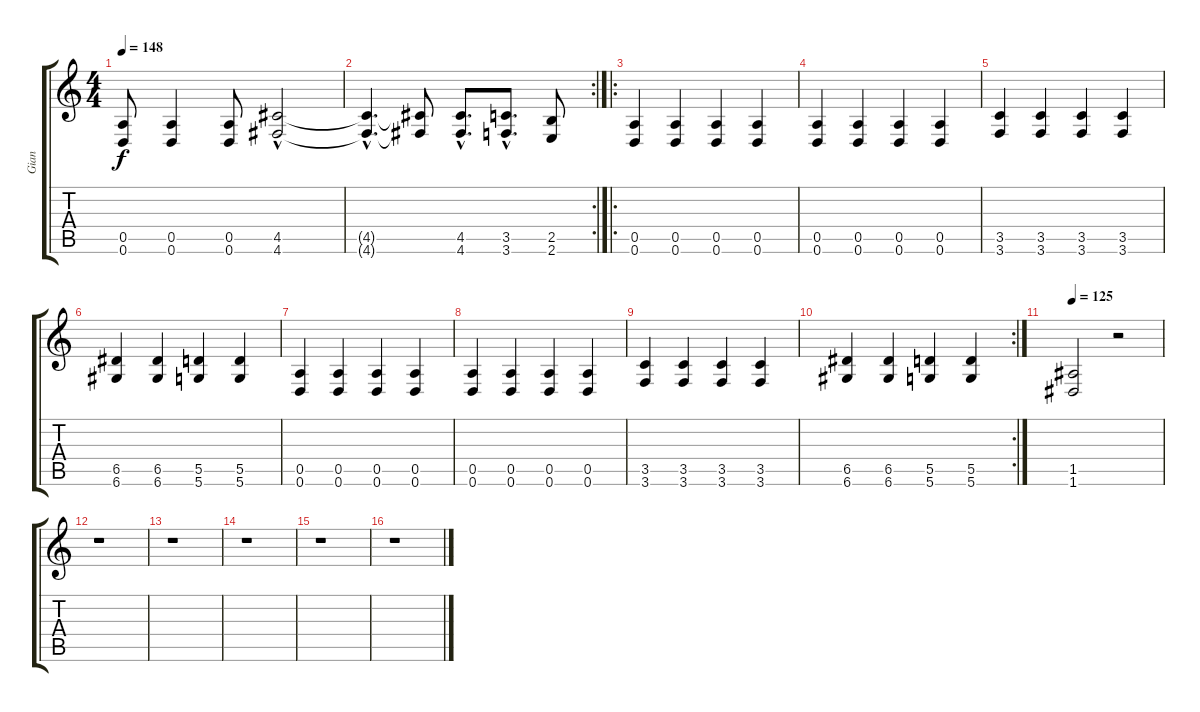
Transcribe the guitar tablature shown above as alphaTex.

\track ("Gian" "Gian") {instrument distortionguitar}
\staff {score tabs}
\tuning (E4 B3 G3 D3 A2 D2) {hide}
\ts (4 4)
\tempo 148
\clef g2
\ks c
(0.5 0.6).8{dy f} (0.5 0.6).4 (0.5 0.6).8 (4.5{hac} 4.6{hac}).2 |
\rc 2
(4.5{hac t} 4.6{hac t}).4{d} (4.5{t} 4.6{t}).8 (4.5{hac} 4.6{hac}).8{d} (3.5{hac} 3.6{hac}).8{d} (2.5 2.6).8 |
\ro
(0.5 0.6).4 (0.5 0.6).4 (0.5 0.6).4 (0.5 0.6).4 |
(0.5 0.6).4 (0.5 0.6).4 (0.5 0.6).4 (0.5 0.6).4 |
(3.5 3.6).4 (3.5 3.6).4 (3.5 3.6).4 (3.5 3.6).4 |
(6.5 6.6).4 (6.5 6.6).4 (5.5 5.6).4 (5.5 5.6).4 |
(0.5 0.6).4 (0.5 0.6).4 (0.5 0.6).4 (0.5 0.6).4 |
(0.5 0.6).4 (0.5 0.6).4 (0.5 0.6).4 (0.5 0.6).4 |
(3.5 3.6).4 (3.5 3.6).4 (3.5 3.6).4 (3.5 3.6).4 |
\rc 2
(6.5 6.6).4 (6.5 6.6).4 (5.5 5.6).4 (5.5 5.6).4 |
\tempo 125
(1.5 1.6).2 r.2 |
r.1 |
r.1 |
r.1 |
r.1 |
r.1
